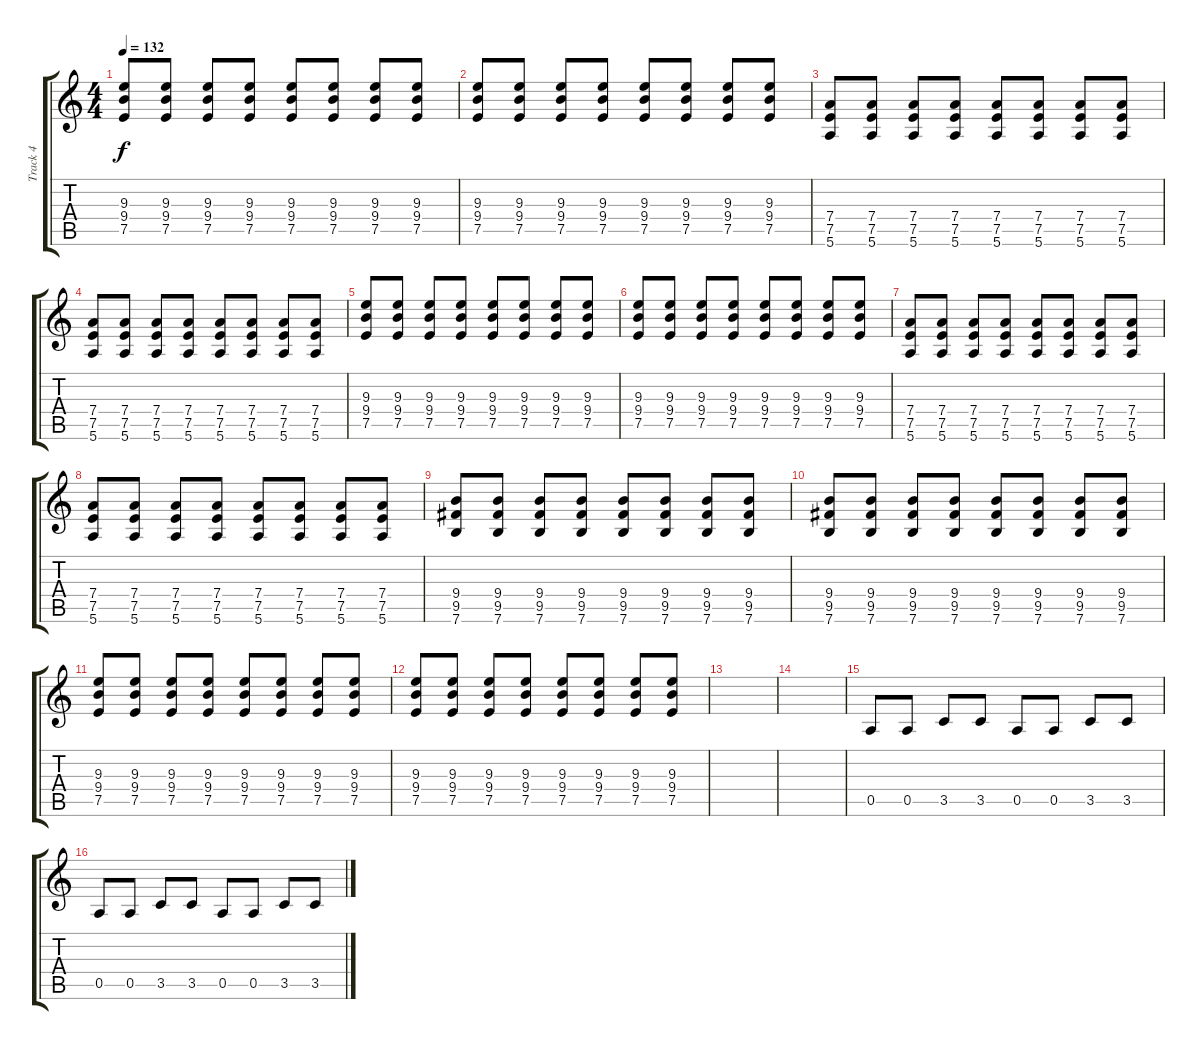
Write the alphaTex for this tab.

\track ("Track 4" "Track 4") {instrument distortionguitar}
\staff {score tabs}
\tuning (E4 B3 G3 D3 A2 E2) {hide}
\ts (4 4)
\tempo 132
\clef g2
\ks c
(9.3 9.4 7.5).8{dy f} (9.3 9.4 7.5).8 (9.3 9.4 7.5).8 (9.3 9.4 7.5).8 (9.3 9.4 7.5).8 (9.3 9.4 7.5).8 (9.3 9.4 7.5).8 (9.3 9.4 7.5).8 |
(9.3 9.4 7.5).8 (9.3 9.4 7.5).8 (9.3 9.4 7.5).8 (9.3 9.4 7.5).8 (9.3 9.4 7.5).8 (9.3 9.4 7.5).8 (9.3 9.4 7.5).8 (9.3 9.4 7.5).8 |
(7.4 7.5 5.6).8 (7.4 7.5 5.6).8 (7.4 7.5 5.6).8 (7.4 7.5 5.6).8 (7.4 7.5 5.6).8 (7.4 7.5 5.6).8 (7.4 7.5 5.6).8 (7.4 7.5 5.6).8 |
(7.4 7.5 5.6).8 (7.4 7.5 5.6).8 (7.4 7.5 5.6).8 (7.4 7.5 5.6).8 (7.4 7.5 5.6).8 (7.4 7.5 5.6).8 (7.4 7.5 5.6).8 (7.4 7.5 5.6).8 |
(9.3 9.4 7.5).8 (9.3 9.4 7.5).8 (9.3 9.4 7.5).8 (9.3 9.4 7.5).8 (9.3 9.4 7.5).8 (9.3 9.4 7.5).8 (9.3 9.4 7.5).8 (9.3 9.4 7.5).8 |
(9.3 9.4 7.5).8 (9.3 9.4 7.5).8 (9.3 9.4 7.5).8 (9.3 9.4 7.5).8 (9.3 9.4 7.5).8 (9.3 9.4 7.5).8 (9.3 9.4 7.5).8 (9.3 9.4 7.5).8 |
(7.4 7.5 5.6).8 (7.4 7.5 5.6).8 (7.4 7.5 5.6).8 (7.4 7.5 5.6).8 (7.4 7.5 5.6).8 (7.4 7.5 5.6).8 (7.4 7.5 5.6).8 (7.4 7.5 5.6).8 |
(7.4 7.5 5.6).8 (7.4 7.5 5.6).8 (7.4 7.5 5.6).8 (7.4 7.5 5.6).8 (7.4 7.5 5.6).8 (7.4 7.5 5.6).8 (7.4 7.5 5.6).8 (7.4 7.5 5.6).8 |
(9.4 9.5 7.6).8 (9.4 9.5 7.6).8 (9.4 9.5 7.6).8 (9.4 9.5 7.6).8 (9.4 9.5 7.6).8 (9.4 9.5 7.6).8 (9.4 9.5 7.6).8 (9.4 9.5 7.6).8 |
(9.4 9.5 7.6).8 (9.4 9.5 7.6).8 (9.4 9.5 7.6).8 (9.4 9.5 7.6).8 (9.4 9.5 7.6).8 (9.4 9.5 7.6).8 (9.4 9.5 7.6).8 (9.4 9.5 7.6).8 |
(9.3 9.4 7.5).8 (9.3 9.4 7.5).8 (9.3 9.4 7.5).8 (9.3 9.4 7.5).8 (9.3 9.4 7.5).8 (9.3 9.4 7.5).8 (9.3 9.4 7.5).8 (9.3 9.4 7.5).8 |
(9.3 9.4 7.5).8 (9.3 9.4 7.5).8 (9.3 9.4 7.5).8 (9.3 9.4 7.5).8 (9.3 9.4 7.5).8 (9.3 9.4 7.5).8 (9.3 9.4 7.5).8 (9.3 9.4 7.5).8 |
|
|
0.5.8 0.5.8 3.5.8 3.5.8 0.5.8 0.5.8 3.5.8 3.5.8 |
0.5.8 0.5.8 3.5.8 3.5.8 0.5.8 0.5.8 3.5.8 3.5.8
